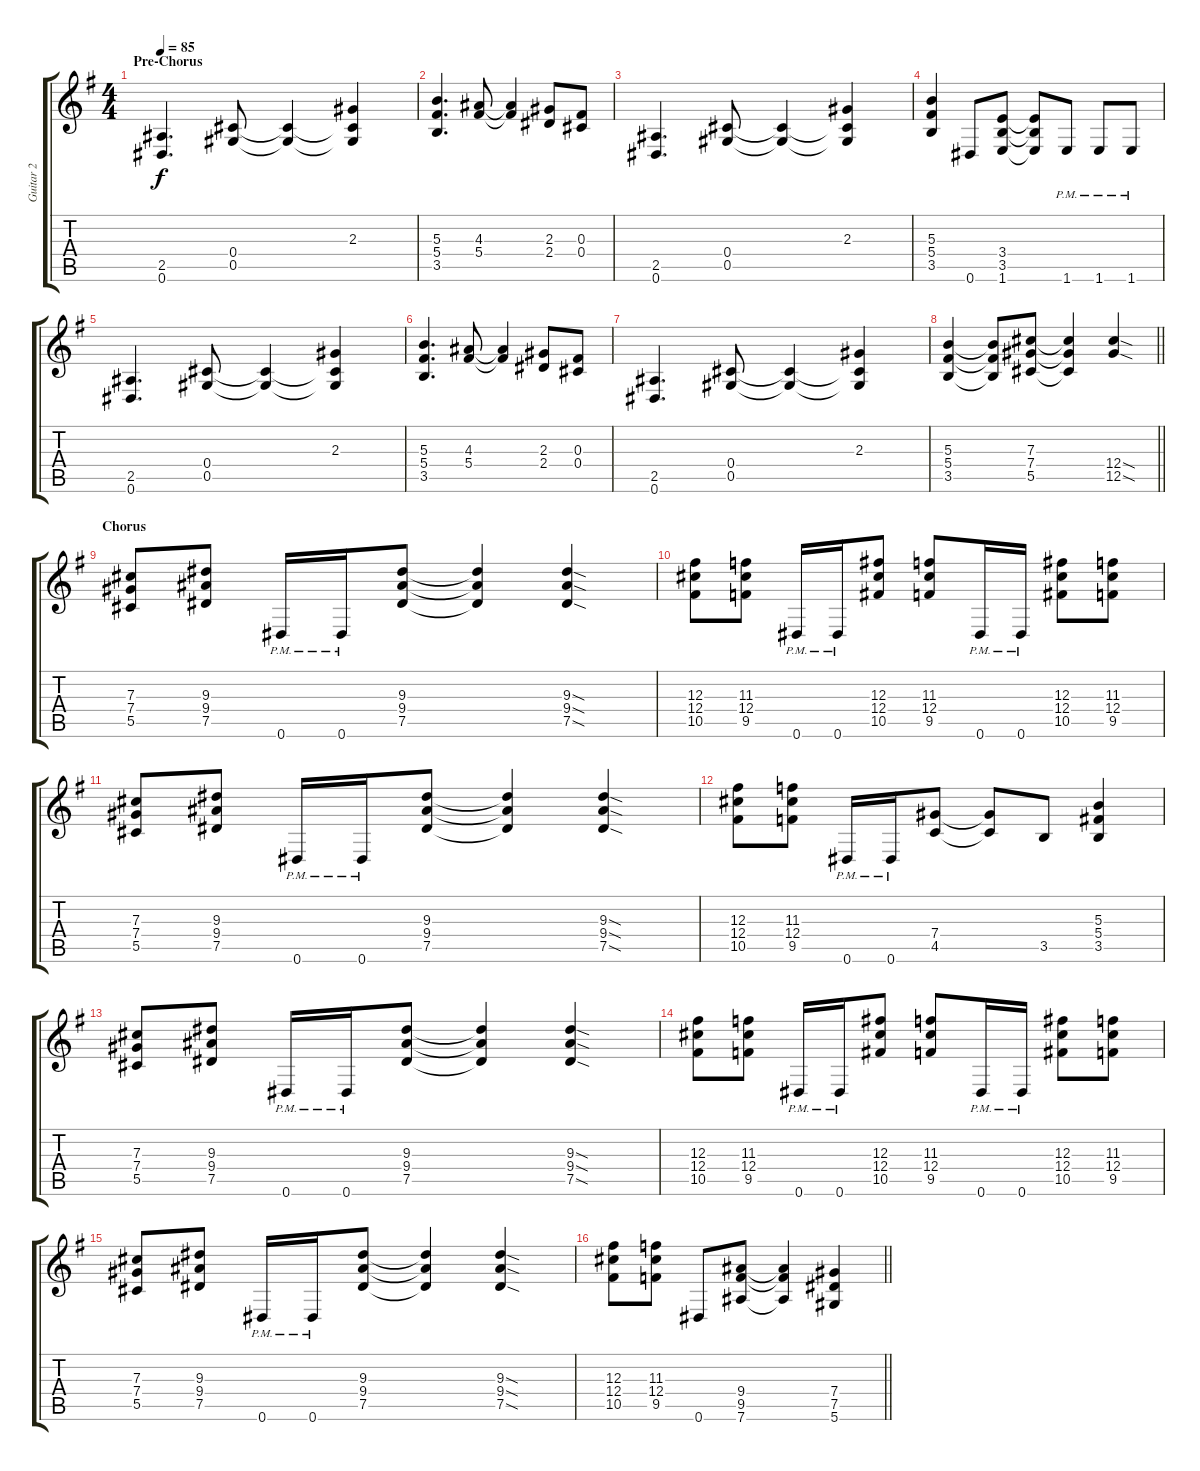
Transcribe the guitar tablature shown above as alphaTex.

\track ("Guitar 2" "Guitar 2") {instrument overdrivenguitar}
\staff {score tabs}
\tuning (Eb4 Bb3 Gb3 Db3 Ab2 Eb2) {hide}
\ts (4 4)
\section ("" "Pre-Chorus")
\tempo 85
\clef g2
\ks g
(2.5 0.6).4{d dy f} (0.4 0.5).8 (0.4{t} 0.5{t}).4 (2.3 0.4{t} 0.5{t}).4 |
(5.3 5.4 3.5).4{d} (4.3 5.4).8 (4.3{t} 5.4{t}).4 (2.3 2.4).8 (0.3 0.4).8 |
(2.5 0.6).4{d} (0.4 0.5).8 (0.4{t} 0.5{t}).4 (2.3 0.4{t} 0.5{t}).4 |
(5.3 5.4 3.5).4 0.6.8 (3.4 3.5 1.6).8 (3.4{t} 3.5{t} 1.6{t}).8 1.6{pm}.8 1.6{pm}.8 1.6{pm}.8 |
(2.5 0.6).4{d} (0.4 0.5).8 (0.4{t} 0.5{t}).4 (2.3 0.4{t} 0.5{t}).4 |
(5.3 5.4 3.5).4{d} (4.3 5.4).8 (4.3{t} 5.4{t}).4 (2.3 2.4).8 (0.3 0.4).8 |
(2.5 0.6).4{d} (0.4 0.5).8 (0.4{t} 0.5{t}).4 (2.3 0.4{t} 0.5{t}).4 |
\barLineRight lightlight
(5.3 5.4 3.5).4 (5.3{t} 5.4{t} 3.5{t}).8 (7.3 7.4 5.5).8 (7.3{t} 7.4{t} 5.5{t}).4 (12.4{sod} 12.5{sod}).4 |
\section ("" "Chorus")
(7.3 7.4 5.5).8 (9.3 9.4 7.5).8 0.6{pm}.16 0.6{pm}.16 (9.3 9.4 7.5).8 (9.3{t} 9.4{t} 7.5{t}).4 (9.3{sod} 9.4{sod} 7.5{sod}).4 |
(12.3 12.4 10.5).8 (11.3 12.4 9.5).8 0.6{pm}.16 0.6{pm}.16 (12.3 12.4 10.5).8 (11.3 12.4 9.5).8 0.6{pm}.16 0.6{pm}.16 (12.3 12.4 10.5).8 (11.3 12.4 9.5).8 |
(7.3 7.4 5.5).8 (9.3 9.4 7.5).8 0.6{pm}.16 0.6{pm}.16 (9.3 9.4 7.5).8 (9.3{t} 9.4{t} 7.5{t}).4 (9.3{sod} 9.4{sod} 7.5{sod}).4 |
(12.3 12.4 10.5).8 (11.3 12.4 9.5).8 0.6{pm}.16 0.6{pm}.16 (7.4 4.5).8 (7.4{t} 4.5{t}).8 3.5.8 (5.3 5.4 3.5).4 |
(7.3 7.4 5.5).8 (9.3 9.4 7.5).8 0.6{pm}.16 0.6{pm}.16 (9.3 9.4 7.5).8 (9.3{t} 9.4{t} 7.5{t}).4 (9.3{sod} 9.4{sod} 7.5{sod}).4 |
(12.3 12.4 10.5).8 (11.3 12.4 9.5).8 0.6{pm}.16 0.6{pm}.16 (12.3 12.4 10.5).8 (11.3 12.4 9.5).8 0.6{pm}.16 0.6{pm}.16 (12.3 12.4 10.5).8 (11.3 12.4 9.5).8 |
(7.3 7.4 5.5).8 (9.3 9.4 7.5).8 0.6{pm}.16 0.6{pm}.16 (9.3 9.4 7.5).8 (9.3{t} 9.4{t} 7.5{t}).4 (9.3{sod} 9.4{sod} 7.5{sod}).4 |
\barLineRight lightlight
(12.3 12.4 10.5).8 (11.3 12.4 9.5).8 0.6.8 (9.4 9.5 7.6).8 (9.4{t} 9.5{t} 7.6{t}).4 (7.4 7.5 5.6).4
